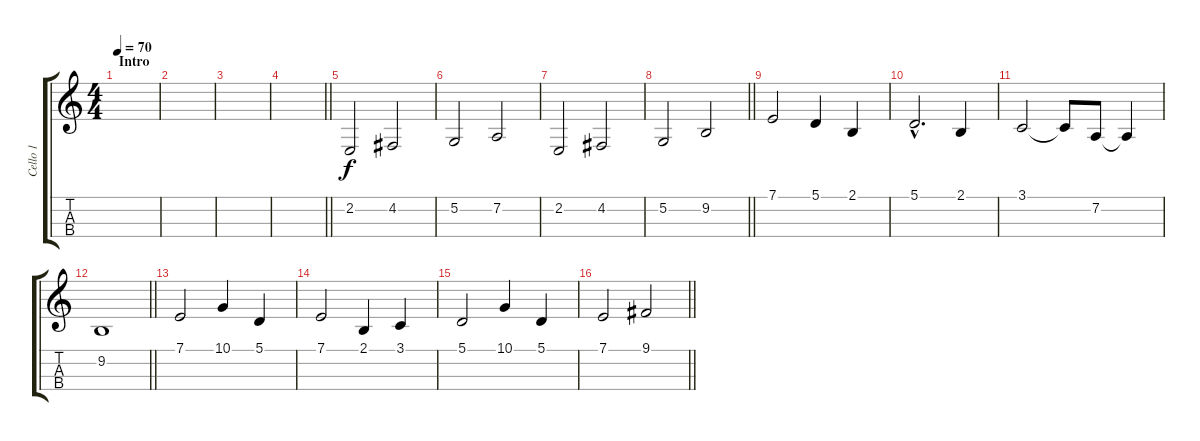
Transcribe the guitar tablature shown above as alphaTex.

\track ("Cello 1" "Cello 1") {instrument cello}
\staff {score tabs}
\tuning (A3 D3 G2 C2) {hide}
\ts (4 4)
\section ("" "Intro")
\tempo 70
\clef g2
\ks c
|
|
|
\barLineRight lightlight
|
2.2.2 4.2.2 |
5.2.2 7.2.2 |
2.2.2 4.2.2 |
\barLineRight lightlight
5.2.2 9.2.2 |
\section ("" "")
7.1.2 5.1.4 2.1.4 |
5.1{hac}.2{d} 2.1.4 |
3.1.2 3.1{t}.8 7.2.8 7.2{t}.4 |
\barLineRight lightlight
9.2.1 |
7.1.2 10.1.4 5.1.4 |
7.1.2 2.1.4 3.1.4 |
5.1.2 10.1.4 5.1.4 |
\barLineRight lightlight
7.1.2 9.1.2
